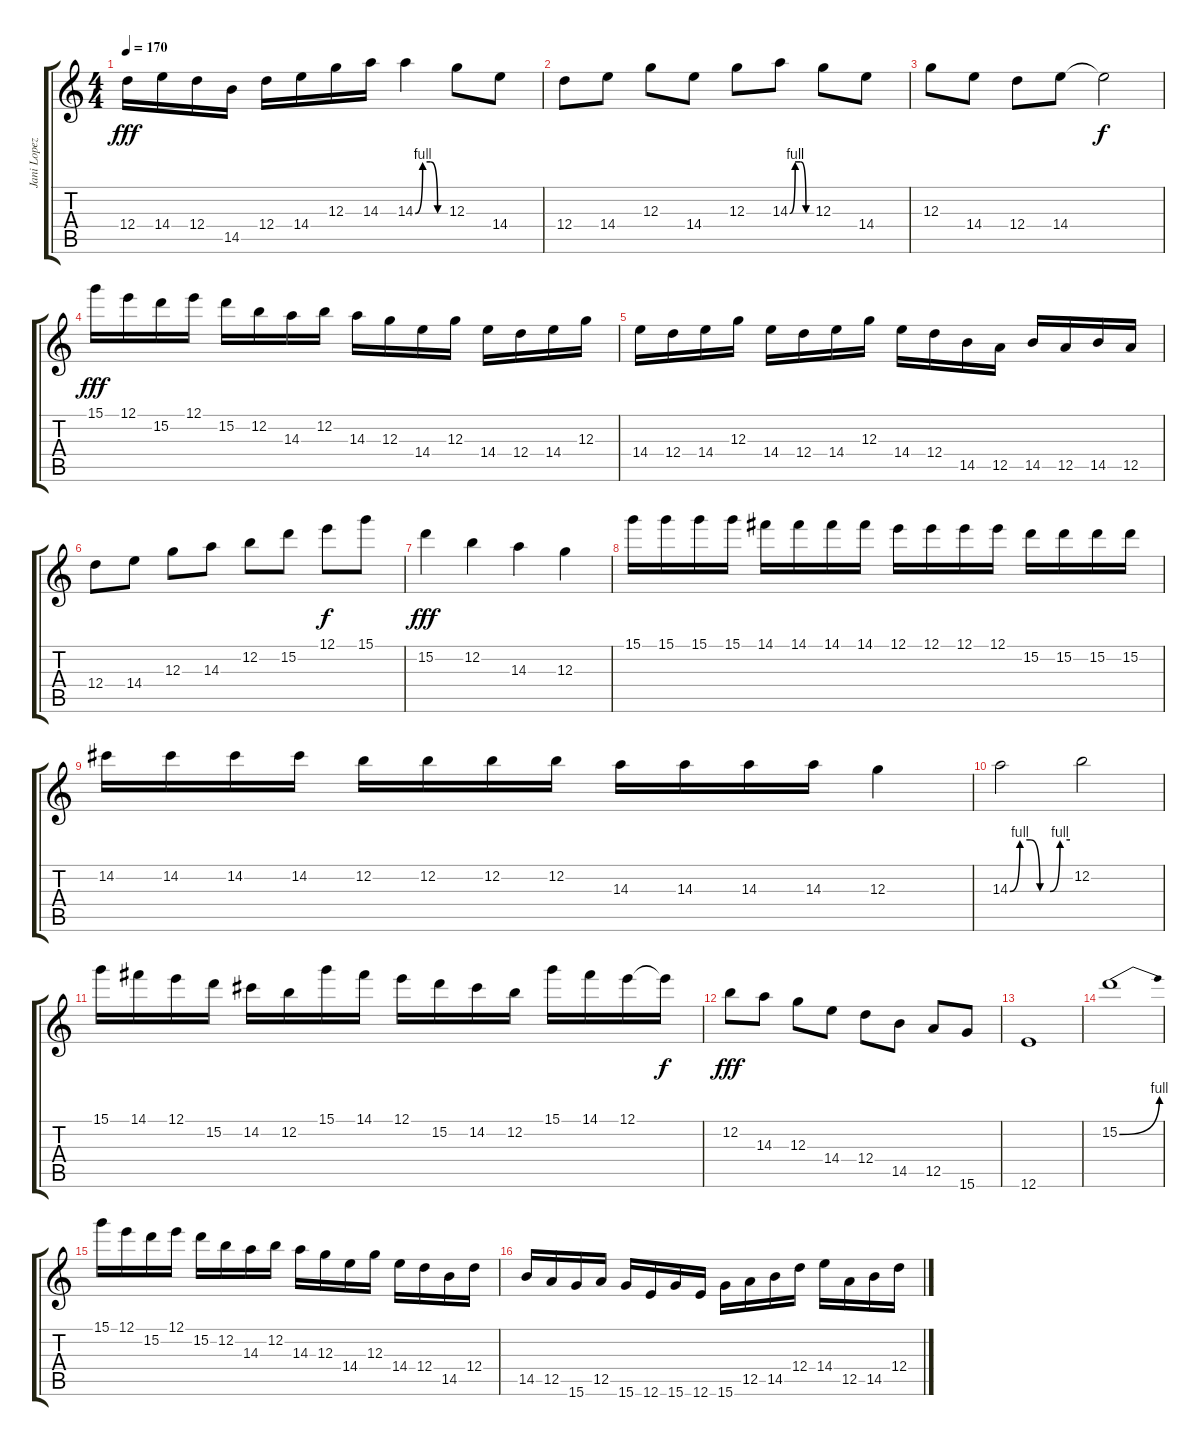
\track ("Jani Lopez (Guitarra) 14 años" "Jani Lopez") {instrument overdrivenguitar}
\staff {score tabs}
\tuning (E4 B3 G3 D3 A2 E2) {hide}
\ts (4 4)
\tempo 170
\clef g2
\ks c
12.4.16{dy fff} 14.4.16 12.4.16 14.5.16 12.4.16 14.4.16 12.3.16 14.3.16 14.3{be (custom 0 0 15 4 30 4 45 0 60 0)}.4 12.3.8 14.4.8 |
12.4.8 14.4.8 12.3.8 14.4.8 12.3.8 14.3{be (custom 0 0 15 4 30 4 45 0 60 0)}.8 12.3.8 14.4.8 |
12.3.8 14.4.8 12.4.8 14.4.8 14.4{t}.2{dy f} |
15.1.16{dy fff} 12.1.16 15.2.16 12.1.16 15.2.16 12.2.16 14.3.16 12.2.16 14.3.16 12.3.16 14.4.16 12.3.16 14.4.16 12.4.16 14.4.16 12.3.16 |
14.4.16 12.4.16 14.4.16 12.3.16 14.4.16 12.4.16 14.4.16 12.3.16 14.4.16 12.4.16 14.5.16 12.5.16 14.5.16 12.5.16 14.5.16 12.5.16 |
12.4.8 14.4.8 12.3.8 14.3.8 12.2.8 15.2.8 12.1.8{dy f} 15.1.8 |
15.2.4{dy fff} 12.2.4 14.3.4 12.3.4 |
15.1.16 15.1.16 15.1.16 15.1.16 14.1.16 14.1.16 14.1.16 14.1.16 12.1.16 12.1.16 12.1.16 12.1.16 15.2.16 15.2.16 15.2.16 15.2.16 |
14.2.16 14.2.16 14.2.16 14.2.16 12.2.16 12.2.16 12.2.16 12.2.16 14.3.16 14.3.16 14.3.16 14.3.16 12.3.4 |
14.3{be (custom 0 0 10 4 20 4 30 0 40 0 50 4 60 4)}.2 12.2.2 |
15.1.16 14.1.16 12.1.16 15.2.16 14.2.16 12.2.16 15.1.16 14.1.16 12.1.16 15.2.16 14.2.16 12.2.16 15.1.16 14.1.16 12.1.16 12.1{t}.16{dy f} |
12.2.8{dy fff} 14.3.8 12.3.8 14.4.8 12.4.8 14.5.8 12.5.8 15.6.8 |
12.6.1 |
15.2{be (bend 0 0 60 4)}.1 |
15.1.16 12.1.16 15.2.16 12.1.16 15.2.16 12.2.16 14.3.16 12.2.16 14.3.16 12.3.16 14.4.16 12.3.16 14.4.16 12.4.16 14.5.16 12.4.16 |
14.5.16 12.5.16 15.6.16 12.5.16 15.6.16 12.6.16 15.6.16 12.6.16 15.6.16 12.5.16 14.5.16 12.4.16 14.4.16 12.5.16 14.5.16 12.4.16
